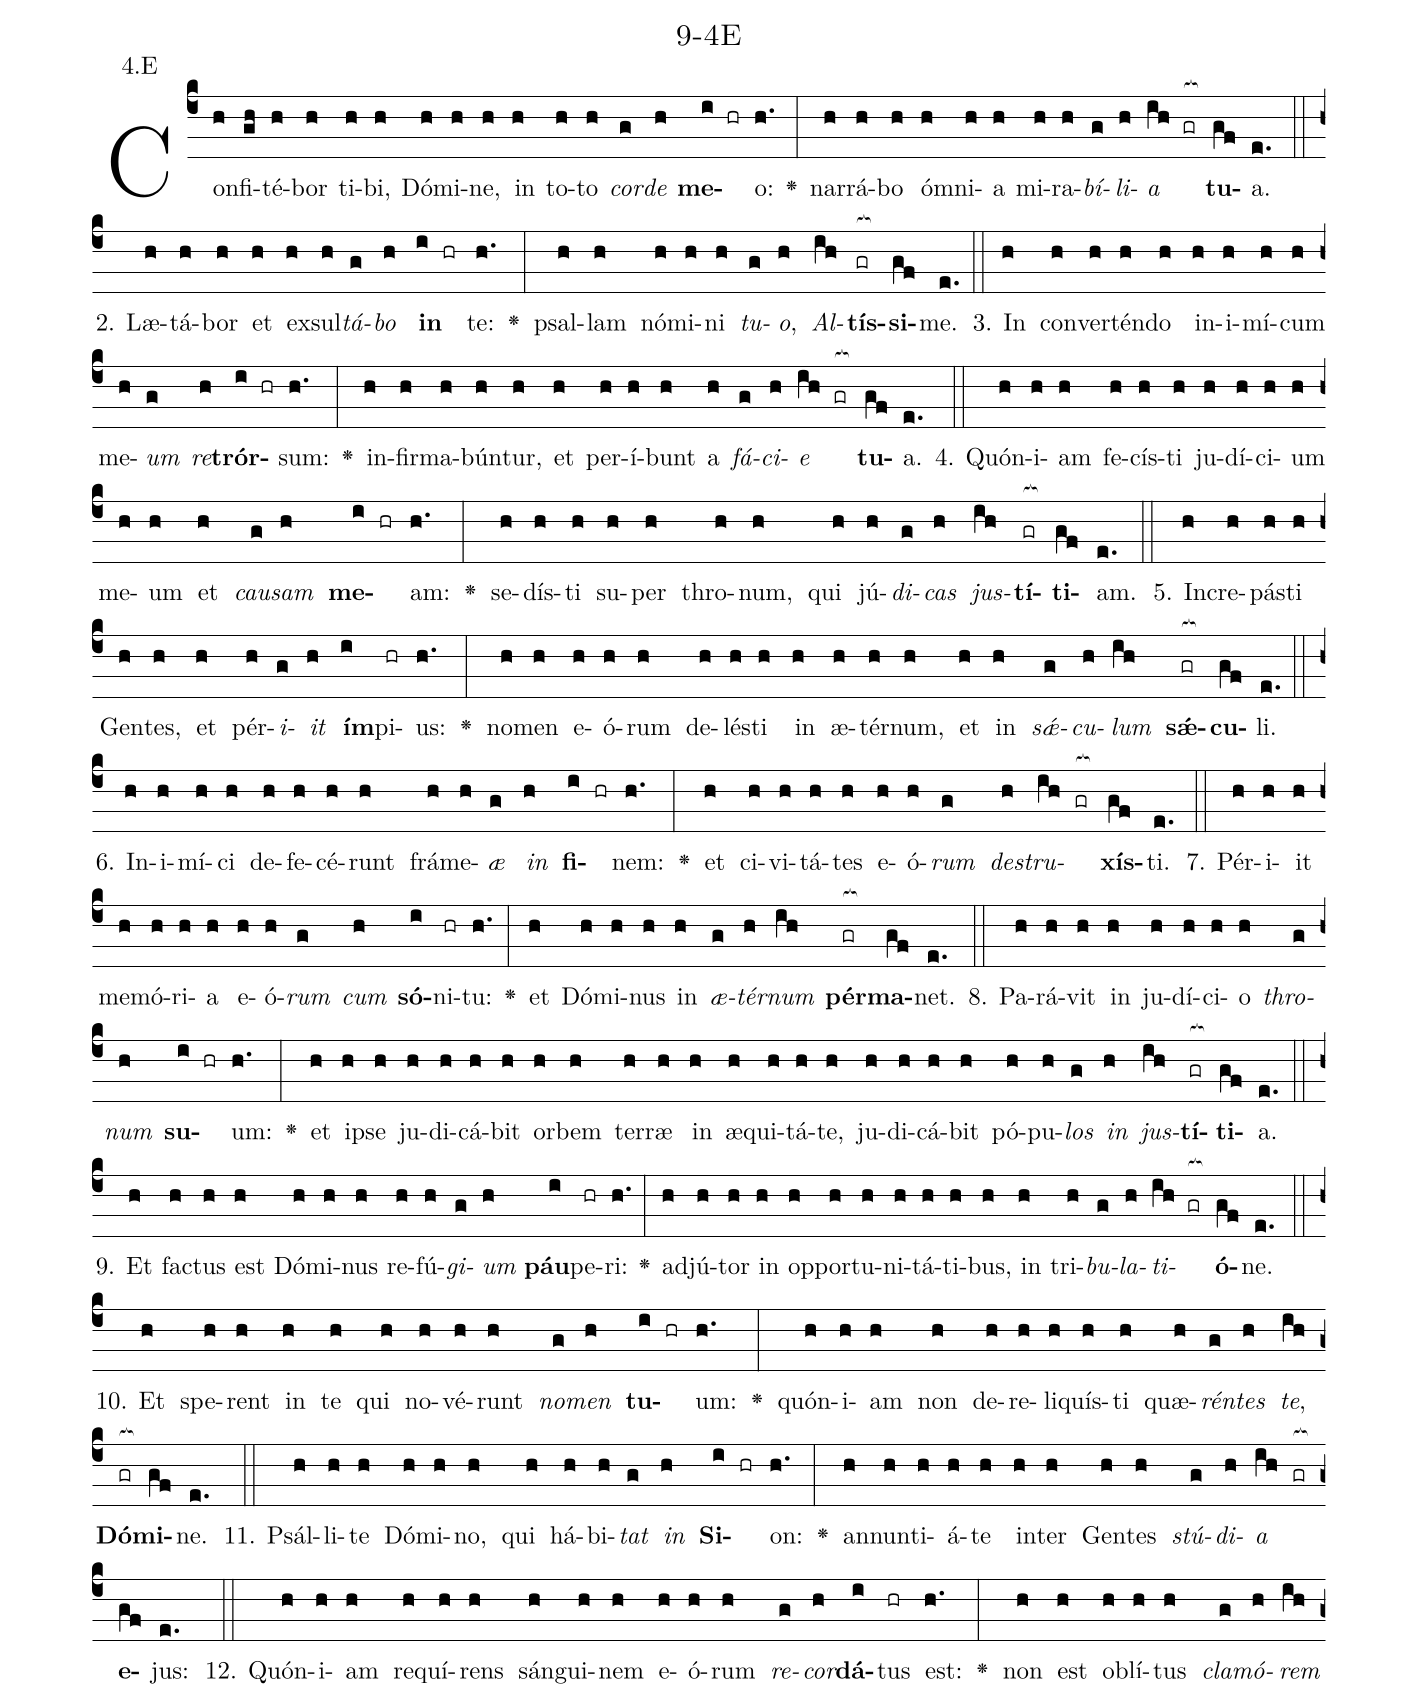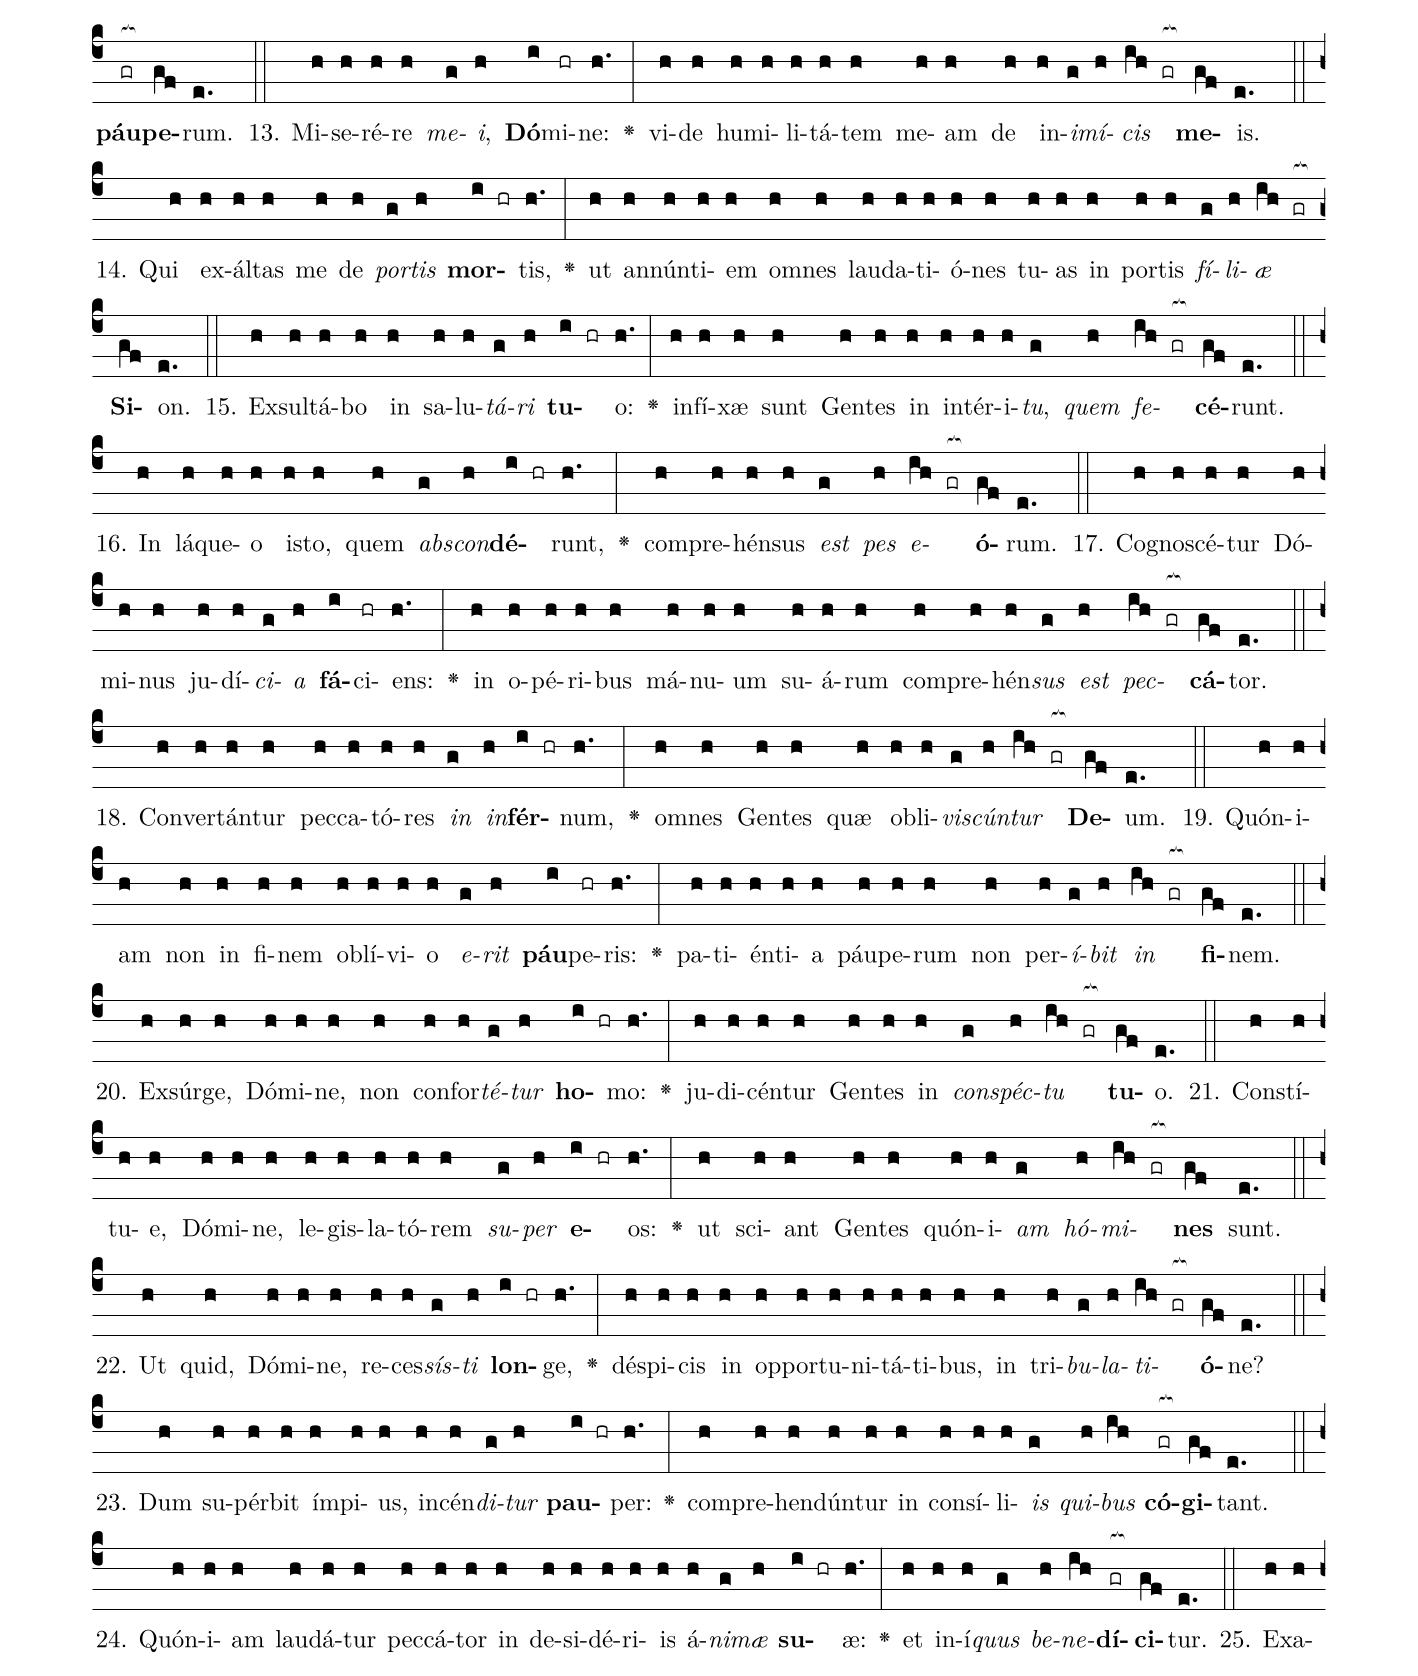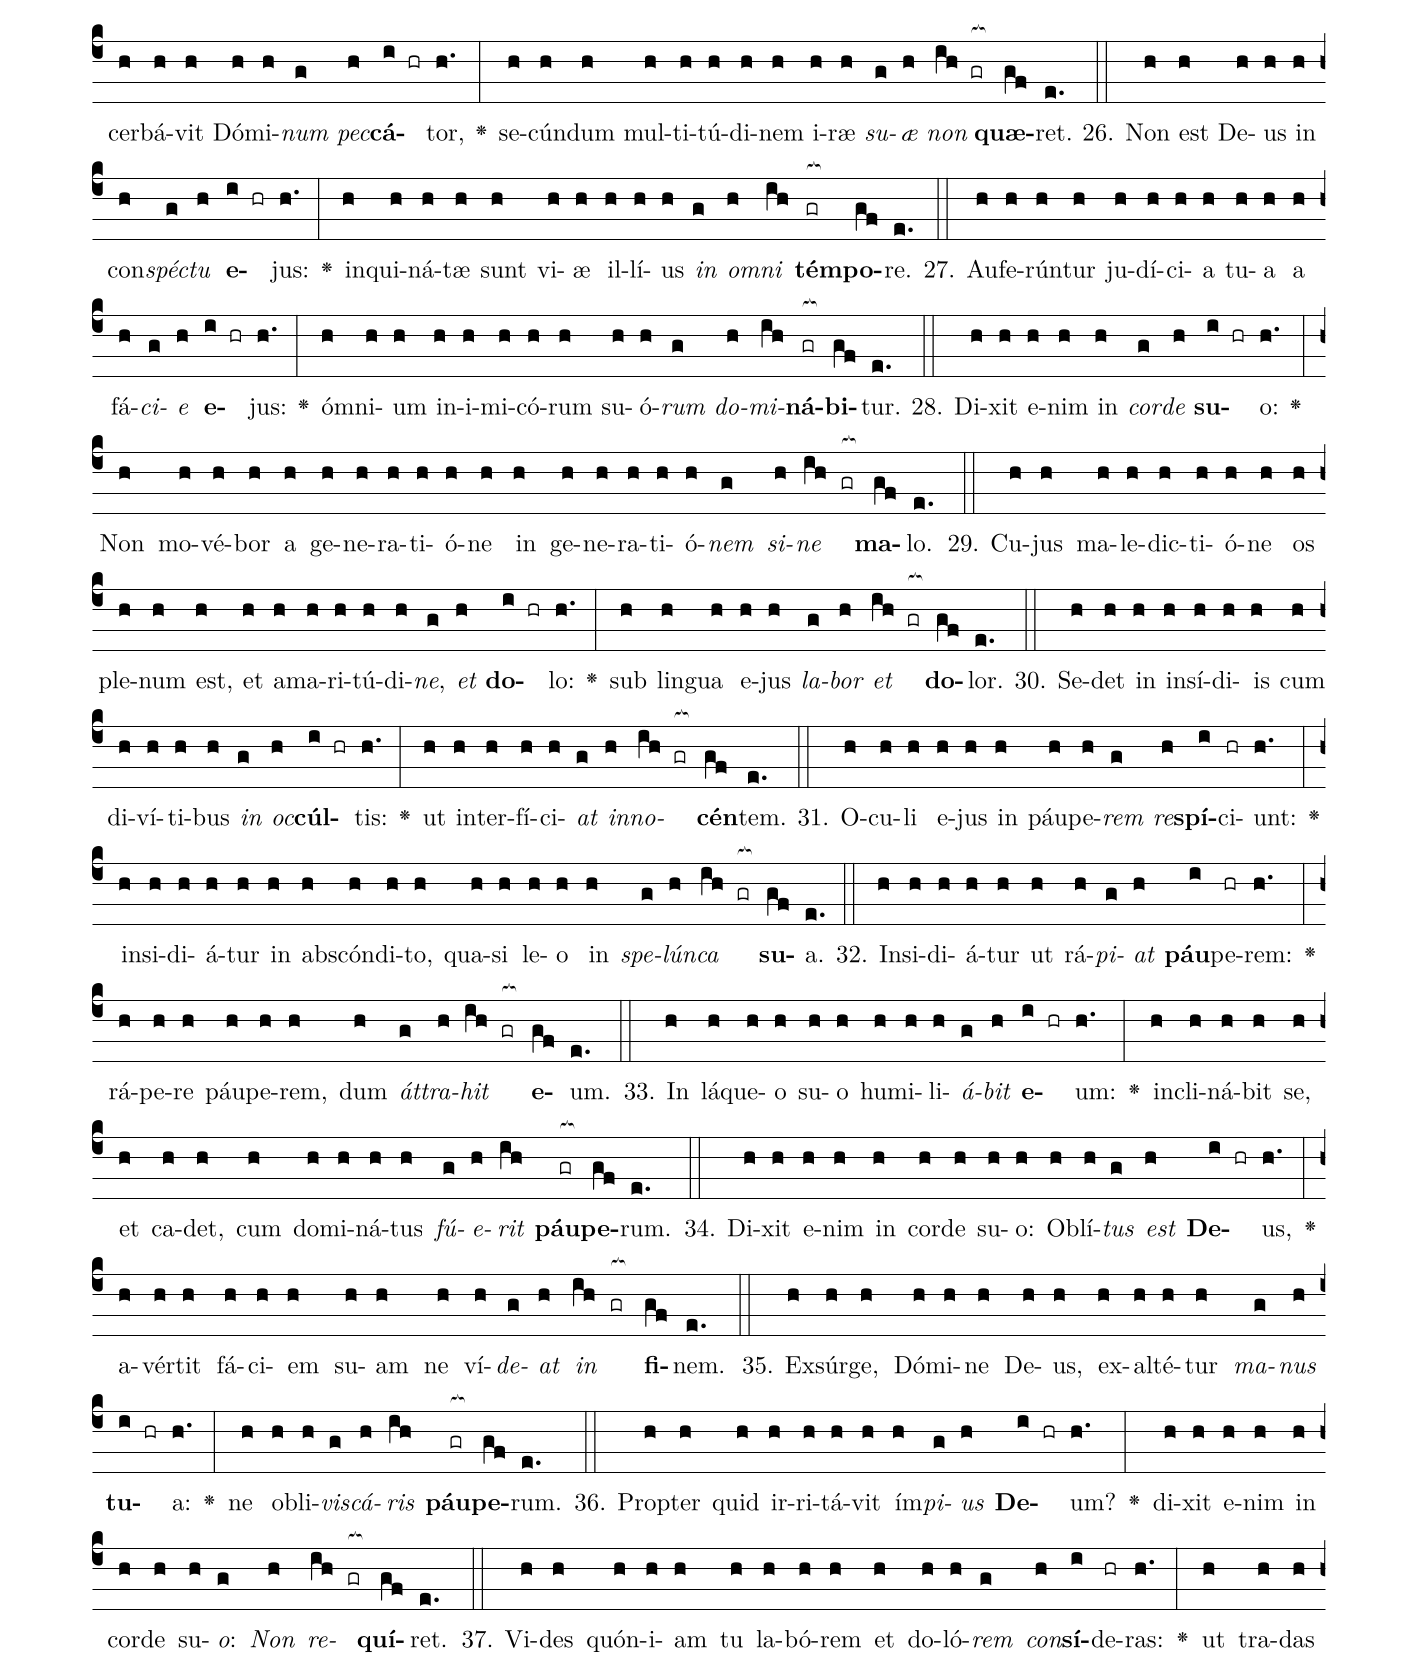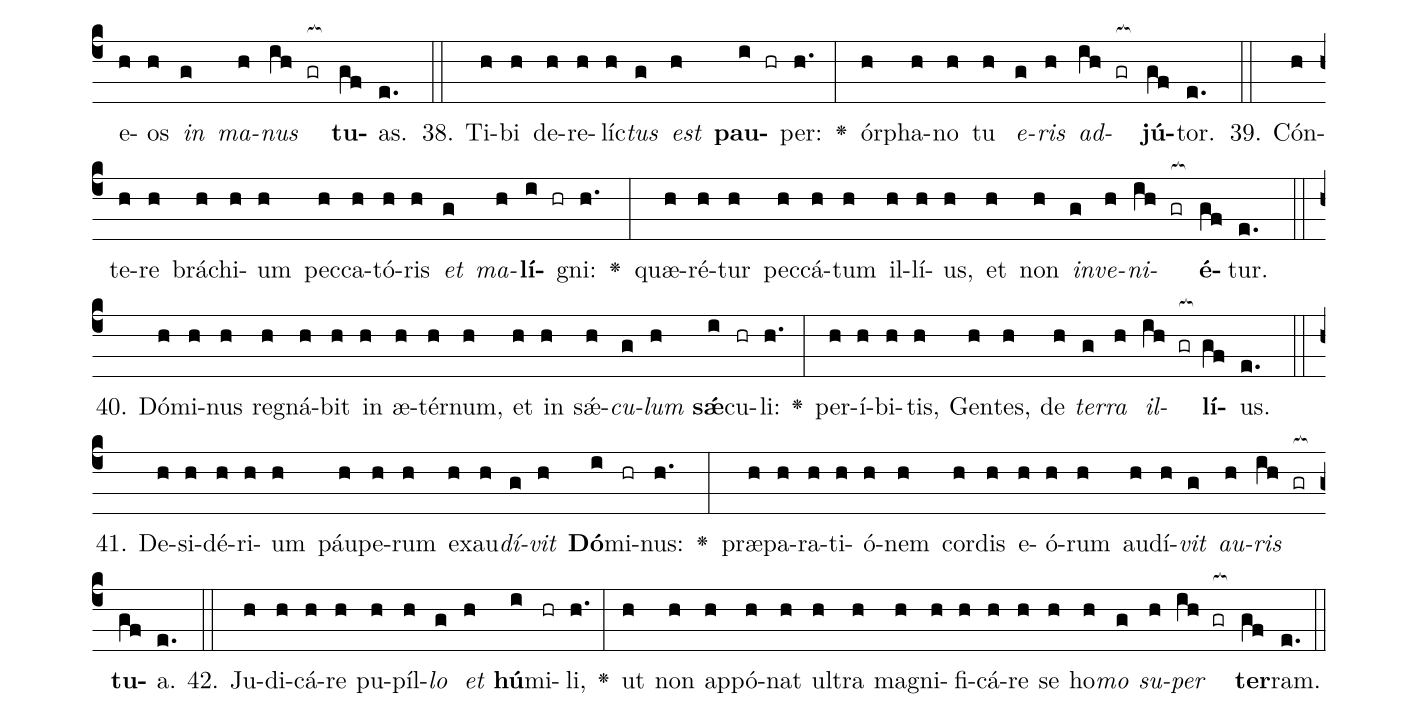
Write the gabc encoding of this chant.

name: 9-4E;
annotation: 4.E;
%%
(c4)Con(h)fi(gh)té(h)bor(h) ti(h)bi,(h) Dó(h)mi(h)ne,(h) in(h) to(h)to(h) <i>cor</i>(g)<i>de</i>(h) <b>me</b>(i hr)o:(h.) <v>\greheightstar</v>(:) nar(h)rá(h)bo(h) óm(h)ni(h)a(h) mi(h)ra(h)<i>bí</i>(g)<i>li</i>(h)<i>a</i>(ih gr[ocb:1{]) <b>tu</b>(gf[ocb:0}])a.(e.) (::)
2. Læ(h)tá(h)bor(h) et(h) ex(h)sul(h)<i>tá</i>(g)<i>bo</i>(h) <b>in</b>(i hr) te:(h.) <v>\greheightstar</v>(:) psal(h)lam(h) nó(h)mi(h)ni(h) <i>tu</i>(g)<i>o</i>,(h) <i>Al</i>(ih)<b>tís</b>(gr[ocb:1{])<b>si</b>(gf[ocb:0}])me.(e.) (::)
3. In(h) con(h)ver(h)tén(h)do(h) in(h)i(h)mí(h)cum(h) me(h)<i>um</i>(g) <i>re</i>(h)<b>trór</b>(i hr)sum:(h.) <v>\greheightstar</v>(:) in(h)fir(h)ma(h)bún(h)tur,(h) et(h) per(h)í(h)bunt(h) a(h) <i>fá</i>(g)<i>ci</i>(h)<i>e</i>(ih gr[ocb:1{]) <b>tu</b>(gf[ocb:0}])a.(e.) (::)
4. Quón(h)i(h)am(h) fe(h)cís(h)ti(h) ju(h)dí(h)ci(h)um(h) me(h)um(h) et(h) <i>cau</i>(g)<i>sam</i>(h) <b>me</b>(i hr)am:(h.) <v>\greheightstar</v>(:) se(h)dís(h)ti(h) su(h)per(h) thro(h)num,(h) qui(h) jú(h)<i>di</i>(g)<i>cas</i>(h) <i>jus</i>(ih)<b>tí</b>(gr[ocb:1{])<b>ti</b>(gf[ocb:0}])am.(e.) (::)
5. In(h)cre(h)pás(h)ti(h) Gen(h)tes,(h) et(h) pér(h)<i>i</i>(g)<i>it</i>(h) <b>ím</b>(i)pi(hr)us:(h.) <v>\greheightstar</v>(:) no(h)men(h) e(h)ó(h)rum(h) de(h)lés(h)ti(h) in(h) æ(h)tér(h)num,(h) et(h) in(h) <i>sǽ</i>(g)<i>cu</i>(h)<i>lum</i>(ih) <b>sǽ</b>(gr[ocb:1{])<b>cu</b>(gf[ocb:0}])li.(e.) (::)
6. In(h)i(h)mí(h)ci(h) de(h)fe(h)cé(h)runt(h) frá(h)me(h)<i>æ</i>(g) <i>in</i>(h) <b>fi</b>(i hr)nem:(h.) <v>\greheightstar</v>(:) et(h) ci(h)vi(h)tá(h)tes(h) e(h)ó(h)<i>rum</i>(g) <i>de</i>(h)<i>stru</i>(ih gr[ocb:1{])<b>xís</b>(gf[ocb:0}])ti.(e.) (::)
7. Pér(h)i(h)it(h) me(h)mó(h)ri(h)a(h) e(h)ó(h)<i>rum</i>(g) <i>cum</i>(h) <b>só</b>(i)ni(hr)tu:(h.) <v>\greheightstar</v>(:) et(h) Dó(h)mi(h)nus(h) in(h) <i>æ</i>(g)<i>tér</i>(h)<i>num</i>(ih) <b>pér</b>(gr[ocb:1{])<b>ma</b>(gf[ocb:0}])net.(e.) (::)
8. Pa(h)rá(h)vit(h) in(h) ju(h)dí(h)ci(h)o(h) <i>thro</i>(g)<i>num</i>(h) <b>su</b>(i hr)um:(h.) <v>\greheightstar</v>(:) et(h) ip(h)se(h) ju(h)di(h)cá(h)bit(h) or(h)bem(h) ter(h)ræ(h) in(h) æ(h)qui(h)tá(h)te,(h) ju(h)di(h)cá(h)bit(h) pó(h)pu(h)<i>los</i>(g) <i>in</i>(h) <i>jus</i>(ih)<b>tí</b>(gr[ocb:1{])<b>ti</b>(gf[ocb:0}])a.(e.) (::)
9. Et(h) fac(h)tus(h) est(h) Dó(h)mi(h)nus(h) re(h)fú(h)<i>gi</i>(g)<i>um</i>(h) <b>páu</b>(i)pe(hr)ri:(h.) <v>\greheightstar</v>(:) ad(h)jú(h)tor(h) in(h) op(h)por(h)tu(h)ni(h)tá(h)ti(h)bus,(h) in(h) tri(h)<i>bu</i>(g)<i>la</i>(h)<i>ti</i>(ih gr[ocb:1{])<b>ó</b>(gf[ocb:0}])ne.(e.) (::)
10. Et(h) spe(h)rent(h) in(h) te(h) qui(h) no(h)vé(h)runt(h) <i>no</i>(g)<i>men</i>(h) <b>tu</b>(i hr)um:(h.) <v>\greheightstar</v>(:) quón(h)i(h)am(h) non(h) de(h)re(h)li(h)quís(h)ti(h) quæ(h)<i>rén</i>(g)<i>tes</i>(h) <i>te</i>,(ih) <b>Dó</b>(gr[ocb:1{])<b>mi</b>(gf[ocb:0}])ne.(e.) (::)
11. Psál(h)li(h)te(h) Dó(h)mi(h)no,(h) qui(h) há(h)bi(h)<i>tat</i>(g) <i>in</i>(h) <b>Si</b>(i hr)on:(h.) <v>\greheightstar</v>(:) an(h)nun(h)ti(h)á(h)te(h) in(h)ter(h) Gen(h)tes(h) <i>stú</i>(g)<i>di</i>(h)<i>a</i>(ih gr[ocb:1{]) <b>e</b>(gf[ocb:0}])jus:(e.) (::)
12. Quón(h)i(h)am(h) re(h)quí(h)rens(h) sán(h)gui(h)nem(h) e(h)ó(h)rum(h) <i>re</i>(g)<i>cor</i>(h)<b>dá</b>(i)tus(hr) est:(h.) <v>\greheightstar</v>(:) non(h) est(h) ob(h)lí(h)tus(h) <i>cla</i>(g)<i>mó</i>(h)<i>rem</i>(ih) <b>páu</b>(gr[ocb:1{])<b>pe</b>(gf[ocb:0}])rum.(e.) (::)
13. Mi(h)se(h)ré(h)re(h) <i>me</i>(g)<i>i</i>,(h) <b>Dó</b>(i)mi(hr)ne:(h.) <v>\greheightstar</v>(:) vi(h)de(h) hu(h)mi(h)li(h)tá(h)tem(h) me(h)am(h) de(h) in(h)<i>i</i>(g)<i>mí</i>(h)<i>cis</i>(ih gr[ocb:1{]) <b>me</b>(gf[ocb:0}])is.(e.) (::)
14. Qui(h) ex(h)ál(h)tas(h) me(h) de(h) <i>por</i>(g)<i>tis</i>(h) <b>mor</b>(i hr)tis,(h.) <v>\greheightstar</v>(:) ut(h) an(h)nún(h)ti(h)em(h) om(h)nes(h) lau(h)da(h)ti(h)ó(h)nes(h) tu(h)as(h) in(h) por(h)tis(h) <i>fí</i>(g)<i>li</i>(h)<i>æ</i>(ih gr[ocb:1{]) <b>Si</b>(gf[ocb:0}])on.(e.) (::)
15. Ex(h)sul(h)tá(h)bo(h) in(h) sa(h)lu(h)<i>tá</i>(g)<i>ri</i>(h) <b>tu</b>(i hr)o:(h.) <v>\greheightstar</v>(:) in(h)fí(h)xæ(h) sunt(h) Gen(h)tes(h) in(h) in(h)tér(h)i(h)<i>tu</i>,(g) <i>quem</i>(h) <i>fe</i>(ih gr[ocb:1{])<b>cé</b>(gf[ocb:0}])runt.(e.) (::)
16. In(h) lá(h)que(h)o(h) is(h)to,(h) quem(h) <i>abs</i>(g)<i>con</i>(h)<b>dé</b>(i hr)runt,(h.) <v>\greheightstar</v>(:) com(h)pre(h)hén(h)sus(h) <i>est</i>(g) <i>pes</i>(h) <i>e</i>(ih gr[ocb:1{])<b>ó</b>(gf[ocb:0}])rum.(e.) (::)
17. Co(h)gno(h)scé(h)tur(h) Dó(h)mi(h)nus(h) ju(h)dí(h)<i>ci</i>(g)<i>a</i>(h) <b>fá</b>(i)ci(hr)ens:(h.) <v>\greheightstar</v>(:) in(h) o(h)pé(h)ri(h)bus(h) má(h)nu(h)um(h) su(h)á(h)rum(h) com(h)pre(h)hén(h)<i>sus</i>(g) <i>est</i>(h) <i>pec</i>(ih gr[ocb:1{])<b>cá</b>(gf[ocb:0}])tor.(e.) (::)
18. Con(h)ver(h)tán(h)tur(h) pec(h)ca(h)tó(h)res(h) <i>in</i>(g) <i>in</i>(h)<b>fér</b>(i hr)num,(h.) <v>\greheightstar</v>(:) om(h)nes(h) Gen(h)tes(h) quæ(h) ob(h)li(h)<i>vis</i>(g)<i>cún</i>(h)<i>tur</i>(ih gr[ocb:1{]) <b>De</b>(gf[ocb:0}])um.(e.) (::)
19. Quón(h)i(h)am(h) non(h) in(h) fi(h)nem(h) ob(h)lí(h)vi(h)o(h) <i>e</i>(g)<i>rit</i>(h) <b>páu</b>(i)pe(hr)ris:(h.) <v>\greheightstar</v>(:) pa(h)ti(h)én(h)ti(h)a(h) páu(h)pe(h)rum(h) non(h) per(h)<i>í</i>(g)<i>bit</i>(h) <i>in</i>(ih gr[ocb:1{]) <b>fi</b>(gf[ocb:0}])nem.(e.) (::)
20. Ex(h)súr(h)ge,(h) Dó(h)mi(h)ne,(h) non(h) con(h)for(h)<i>té</i>(g)<i>tur</i>(h) <b>ho</b>(i hr)mo:(h.) <v>\greheightstar</v>(:) ju(h)di(h)cén(h)tur(h) Gen(h)tes(h) in(h) <i>con</i>(g)<i>spéc</i>(h)<i>tu</i>(ih gr[ocb:1{]) <b>tu</b>(gf[ocb:0}])o.(e.) (::)
21. Con(h)stí(h)tu(h)e,(h) Dó(h)mi(h)ne,(h) le(h)gis(h)la(h)tó(h)rem(h) <i>su</i>(g)<i>per</i>(h) <b>e</b>(i hr)os:(h.) <v>\greheightstar</v>(:) ut(h) sci(h)ant(h) Gen(h)tes(h) quón(h)i(h)<i>am</i>(g) <i>hó</i>(h)<i>mi</i>(ih gr[ocb:1{])<b>nes</b>(gf[ocb:0}]) sunt.(e.) (::)
22. Ut(h) quid,(h) Dó(h)mi(h)ne,(h) re(h)ces(h)<i>sís</i>(g)<i>ti</i>(h) <b>lon</b>(i hr)ge,(h.) <v>\greheightstar</v>(:) dé(h)spi(h)cis(h) in(h) op(h)por(h)tu(h)ni(h)tá(h)ti(h)bus,(h) in(h) tri(h)<i>bu</i>(g)<i>la</i>(h)<i>ti</i>(ih gr[ocb:1{])<b>ó</b>(gf[ocb:0}])ne?(e.) (::)
23. Dum(h) su(h)pér(h)bit(h) ím(h)pi(h)us,(h) in(h)cén(h)<i>di</i>(g)<i>tur</i>(h) <b>pau</b>(i hr)per:(h.) <v>\greheightstar</v>(:) com(h)pre(h)hen(h)dún(h)tur(h) in(h) con(h)sí(h)li(h)<i>is</i>(g) <i>qui</i>(h)<i>bus</i>(ih) <b>có</b>(gr[ocb:1{])<b>gi</b>(gf[ocb:0}])tant.(e.) (::)
24. Quón(h)i(h)am(h) lau(h)dá(h)tur(h) pec(h)cá(h)tor(h) in(h) de(h)si(h)dé(h)ri(h)is(h) á(h)<i>ni</i>(g)<i>mæ</i>(h) <b>su</b>(i hr)æ:(h.) <v>\greheightstar</v>(:) et(h) in(h)í(h)<i>quus</i>(g) <i>be</i>(h)<i>ne</i>(ih)<b>dí</b>(gr[ocb:1{])<b>ci</b>(gf[ocb:0}])tur.(e.) (::)
25. Ex(h)a(h)cer(h)bá(h)vit(h) Dó(h)mi(h)<i>num</i>(g) <i>pec</i>(h)<b>cá</b>(i hr)tor,(h.) <v>\greheightstar</v>(:) se(h)cún(h)dum(h) mul(h)ti(h)tú(h)di(h)nem(h) i(h)ræ(h) <i>su</i>(g)<i>æ</i>(h) <i>non</i>(ih gr[ocb:1{]) <b>quæ</b>(gf[ocb:0}])ret.(e.) (::)
26. Non(h) est(h) De(h)us(h) in(h) con(h)<i>spéc</i>(g)<i>tu</i>(h) <b>e</b>(i hr)jus:(h.) <v>\greheightstar</v>(:) in(h)qui(h)ná(h)tæ(h) sunt(h) vi(h)æ(h) il(h)lí(h)us(h) <i>in</i>(g) <i>om</i>(h)<i>ni</i>(ih) <b>tém</b>(gr[ocb:1{])<b>po</b>(gf[ocb:0}])re.(e.) (::)
27. Au(h)fe(h)rún(h)tur(h) ju(h)dí(h)ci(h)a(h) tu(h)a(h) a(h) fá(h)<i>ci</i>(g)<i>e</i>(h) <b>e</b>(i hr)jus:(h.) <v>\greheightstar</v>(:) óm(h)ni(h)um(h) in(h)i(h)mi(h)có(h)rum(h) su(h)ó(h)<i>rum</i>(g) <i>do</i>(h)<i>mi</i>(ih)<b>ná</b>(gr[ocb:1{])<b>bi</b>(gf[ocb:0}])tur.(e.) (::)
28. Di(h)xit(h) e(h)nim(h) in(h) <i>cor</i>(g)<i>de</i>(h) <b>su</b>(i hr)o:(h.) <v>\greheightstar</v>(:) Non(h) mo(h)vé(h)bor(h) a(h) ge(h)ne(h)ra(h)ti(h)ó(h)ne(h) in(h) ge(h)ne(h)ra(h)ti(h)ó(h)<i>nem</i>(g) <i>si</i>(h)<i>ne</i>(ih gr[ocb:1{]) <b>ma</b>(gf[ocb:0}])lo.(e.) (::)
29. Cu(h)jus(h) ma(h)le(h)dic(h)ti(h)ó(h)ne(h) os(h) ple(h)num(h) est,(h) et(h) a(h)ma(h)ri(h)tú(h)di(h)<i>ne</i>,(g) <i>et</i>(h) <b>do</b>(i hr)lo:(h.) <v>\greheightstar</v>(:) sub(h) lin(h)gua(h) e(h)jus(h) <i>la</i>(g)<i>bor</i>(h) <i>et</i>(ih gr[ocb:1{]) <b>do</b>(gf[ocb:0}])lor.(e.) (::)
30. Se(h)det(h) in(h) in(h)sí(h)di(h)is(h) cum(h) di(h)ví(h)ti(h)bus(h) <i>in</i>(g) <i>oc</i>(h)<b>cúl</b>(i hr)tis:(h.) <v>\greheightstar</v>(:) ut(h) in(h)ter(h)fí(h)ci(h)<i>at</i>(g) <i>in</i>(h)<i>no</i>(ih gr[ocb:1{])<b>cén</b>(gf[ocb:0}])tem.(e.) (::)
31. O(h)cu(h)li(h) e(h)jus(h) in(h) páu(h)pe(h)<i>rem</i>(g) <i>re</i>(h)<b>spí</b>(i)ci(hr)unt:(h.) <v>\greheightstar</v>(:) in(h)si(h)di(h)á(h)tur(h) in(h) abs(h)cón(h)di(h)to,(h) qua(h)si(h) le(h)o(h) in(h) <i>spe</i>(g)<i>lún</i>(h)<i>ca</i>(ih gr[ocb:1{]) <b>su</b>(gf[ocb:0}])a.(e.) (::)
32. In(h)si(h)di(h)á(h)tur(h) ut(h) rá(h)<i>pi</i>(g)<i>at</i>(h) <b>páu</b>(i)pe(hr)rem:(h.) <v>\greheightstar</v>(:) rá(h)pe(h)re(h) páu(h)pe(h)rem,(h) dum(h) <i>át</i>(g)<i>tra</i>(h)<i>hit</i>(ih gr[ocb:1{]) <b>e</b>(gf[ocb:0}])um.(e.) (::)
33. In(h) lá(h)que(h)o(h) su(h)o(h) hu(h)mi(h)li(h)<i>á</i>(g)<i>bit</i>(h) <b>e</b>(i hr)um:(h.) <v>\greheightstar</v>(:) in(h)cli(h)ná(h)bit(h) se,(h) et(h) ca(h)det,(h) cum(h) do(h)mi(h)ná(h)tus(h) <i>fú</i>(g)<i>e</i>(h)<i>rit</i>(ih) <b>páu</b>(gr[ocb:1{])<b>pe</b>(gf[ocb:0}])rum.(e.) (::)
34. Di(h)xit(h) e(h)nim(h) in(h) cor(h)de(h) su(h)o:(h) Ob(h)lí(h)<i>tus</i>(g) <i>est</i>(h) <b>De</b>(i hr)us,(h.) <v>\greheightstar</v>(:) a(h)vér(h)tit(h) fá(h)ci(h)em(h) su(h)am(h) ne(h) ví(h)<i>de</i>(g)<i>at</i>(h) <i>in</i>(ih gr[ocb:1{]) <b>fi</b>(gf[ocb:0}])nem.(e.) (::)
35. Ex(h)súr(h)ge,(h) Dó(h)mi(h)ne(h) De(h)us,(h) ex(h)al(h)té(h)tur(h) <i>ma</i>(g)<i>nus</i>(h) <b>tu</b>(i hr)a:(h.) <v>\greheightstar</v>(:) ne(h) ob(h)li(h)<i>vis</i>(g)<i>cá</i>(h)<i>ris</i>(ih) <b>páu</b>(gr[ocb:1{])<b>pe</b>(gf[ocb:0}])rum.(e.) (::)
36. Prop(h)ter(h) quid(h) ir(h)ri(h)tá(h)vit(h) ím(h)<i>pi</i>(g)<i>us</i>(h) <b>De</b>(i hr)um?(h.) <v>\greheightstar</v>(:) di(h)xit(h) e(h)nim(h) in(h) cor(h)de(h) su(h)<i>o</i>:(g) <i>Non</i>(h) <i>re</i>(ih gr[ocb:1{])<b>quí</b>(gf[ocb:0}])ret.(e.) (::)
37. Vi(h)des(h) quón(h)i(h)am(h) tu(h) la(h)bó(h)rem(h) et(h) do(h)ló(h)<i>rem</i>(g) <i>con</i>(h)<b>sí</b>(i)de(hr)ras:(h.) <v>\greheightstar</v>(:) ut(h) tra(h)das(h) e(h)os(h) <i>in</i>(g) <i>ma</i>(h)<i>nus</i>(ih gr[ocb:1{]) <b>tu</b>(gf[ocb:0}])as.(e.) (::)
38. Ti(h)bi(h) de(h)re(h)líc(h)<i>tus</i>(g) <i>est</i>(h) <b>pau</b>(i hr)per:(h.) <v>\greheightstar</v>(:) ór(h)pha(h)no(h) tu(h) <i>e</i>(g)<i>ris</i>(h) <i>ad</i>(ih gr[ocb:1{])<b>jú</b>(gf[ocb:0}])tor.(e.) (::)
39. Cón(h)te(h)re(h) brá(h)chi(h)um(h) pec(h)ca(h)tó(h)ris(h) <i>et</i>(g) <i>ma</i>(h)<b>lí</b>(i hr)gni:(h.) <v>\greheightstar</v>(:) quæ(h)ré(h)tur(h) pec(h)cá(h)tum(h) il(h)lí(h)us,(h) et(h) non(h) <i>in</i>(g)<i>ve</i>(h)<i>ni</i>(ih gr[ocb:1{])<b>é</b>(gf[ocb:0}])tur.(e.) (::)
40. Dó(h)mi(h)nus(h) re(h)gná(h)bit(h) in(h) æ(h)tér(h)num,(h) et(h) in(h) sǽ(h)<i>cu</i>(g)<i>lum</i>(h) <b>sǽ</b>(i)cu(hr)li:(h.) <v>\greheightstar</v>(:) per(h)í(h)bi(h)tis,(h) Gen(h)tes,(h) de(h) <i>ter</i>(g)<i>ra</i>(h) <i>il</i>(ih gr[ocb:1{])<b>lí</b>(gf[ocb:0}])us.(e.) (::)
41. De(h)si(h)dé(h)ri(h)um(h) páu(h)pe(h)rum(h) ex(h)au(h)<i>dí</i>(g)<i>vit</i>(h) <b>Dó</b>(i)mi(hr)nus:(h.) <v>\greheightstar</v>(:) præ(h)pa(h)ra(h)ti(h)ó(h)nem(h) cor(h)dis(h) e(h)ó(h)rum(h) au(h)dí(h)<i>vit</i>(g) <i>au</i>(h)<i>ris</i>(ih gr[ocb:1{]) <b>tu</b>(gf[ocb:0}])a.(e.) (::)
42. Ju(h)di(h)cá(h)re(h) pu(h)píl(h)<i>lo</i>(g) <i>et</i>(h) <b>hú</b>(i)mi(hr)li,(h.) <v>\greheightstar</v>(:) ut(h) non(h) ap(h)pó(h)nat(h) ul(h)tra(h) ma(h)gni(h)fi(h)cá(h)re(h) se(h) ho(h)<i>mo</i>(g) <i>su</i>(h)<i>per</i>(ih gr[ocb:1{]) <b>ter</b>(gf[ocb:0}])ram.(e.) (::)
